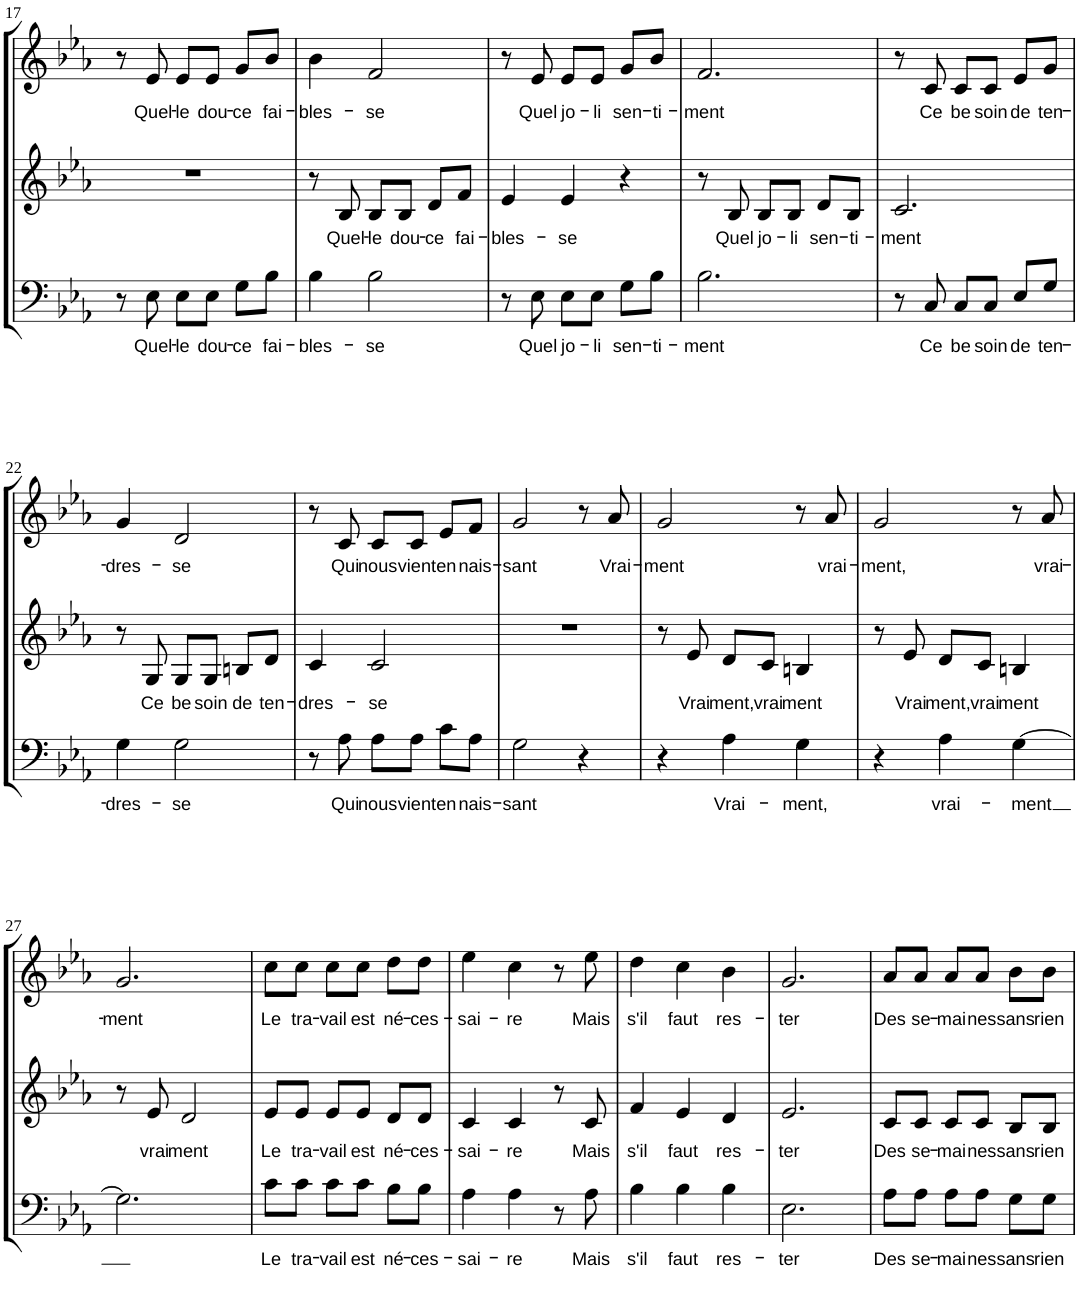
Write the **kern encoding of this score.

**kern	**text	**kern	**text	**kern	**text
*part3	*part3	*part2	*part2	*part1	*part1
*staff3	*staff3	*staff2	*staff2	*staff1	*staff1
*I"B.	*	*I"A.	*	*I"S.	*
!!LO:PB:g=z
*clefF4	*	*clefG2	*	*clefG2	*
*Trd12c21	*	*	*	*	*
*k[b-e-a-]	*	*k[b-e-a-]	*	*k[b-e-a-]	*
*c:	*	*c:	*	*c:	*
*M3/4	*	*M3/4	*	*M3/4	*
=17	=17	=17	=17	=17	=17
8r	.	2.r	.	8r	.
!	!LO:LY:b	!	!	!	!LO:LY:b
8E-\	Quel-	.	.	8e-/	Quel-
!	!LO:LY:b	!	!	!	!LO:LY:b
8E-\L	-le	.	.	8e-/L	-le
!	!LO:LY:b	!	!	!	!LO:LY:b
8E-\J	dou-	.	.	8e-/J	dou-
!	!LO:LY:b	!	!	!	!LO:LY:b
8G\L	-ce	.	.	8g/L	-ce
!	!LO:LY:b	!	!	!	!LO:LY:b
8B-\J	fai-	.	.	8b-/J	fai-
=18	=18	=18	=18	=18	=18
!	!LO:LY:b	!	!	!	!LO:LY:b
4B-\	-bles-	8r	.	4b-\	-bles-
!	!	!	!LO:LY:b	!	!
.	.	8B-/	Quel-	.	.
!	!LO:LY:b	!	!LO:LY:b	!	!LO:LY:b
2B-\	-se	8B-/L	-le	2f/	-se
!	!	!	!LO:LY:b	!	!
.	.	8B-/J	dou-	.	.
!	!	!	!LO:LY:b	!	!
.	.	8d/L	-ce	.	.
!	!	!	!LO:LY:b	!	!
.	.	8f/J	fai-	.	.
=19	=19	=19	=19	=19	=19
!	!	!	!LO:LY:b	!	!
8r	.	4e-/	-bles-	8r	.
!	!LO:LY:b	!	!	!	!LO:LY:b
8E-\	Quel	.	.	8e-/	Quel
!	!LO:LY:b	!	!LO:LY:b	!	!LO:LY:b
8E-\L	jo-	4e-/	-se	8e-/L	jo-
!	!LO:LY:b	!	!	!	!LO:LY:b
8E-\J	-li	.	.	8e-/J	-li
!	!LO:LY:b	!	!	!	!LO:LY:b
8G\L	sen-	4r	.	8g/L	sen-
!	!LO:LY:b	!	!	!	!LO:LY:b
8B-\J	-ti-	.	.	8b-/J	-ti-
=20	=20	=20	=20	=20	=20
!	!LO:LY:b	!	!	!	!LO:LY:b
2.B-\	-ment	8r	.	2.f/	-ment
!	!	!	!LO:LY:b	!	!
.	.	8B-/	Quel	.	.
!	!	!	!LO:LY:b	!	!
.	.	8B-/L	jo-	.	.
!	!	!	!LO:LY:b	!	!
.	.	8B-/J	-li	.	.
!	!	!	!LO:LY:b	!	!
.	.	8d/L	sen-	.	.
!	!	!	!LO:LY:b	!	!
.	.	8B-/J	-ti-	.	.
=21	=21	=21	=21	=21	=21
!	!	!	!LO:LY:b	!	!
8r	.	2.c/	-ment	8r	.
!	!LO:LY:b	!	!	!	!LO:LY:b
8C/	Ce	.	.	8c/	Ce
!	!LO:LY:b	!	!	!	!LO:LY:b
8C/L	be-	.	.	8c/L	be-
!	!LO:LY:b	!	!	!	!LO:LY:b
8C/J	-soin	.	.	8c/J	-soin
!	!LO:LY:b	!	!	!	!LO:LY:b
8E-/L	de	.	.	8e-/L	de
!	!LO:LY:b	!	!	!	!LO:LY:b
8G/J	ten-	.	.	8g/J	ten-
!!LO:LB:g=z
=22	=22	=22	=22	=22	=22
!	!LO:LY:b	!	!	!	!LO:LY:b
4G\	-dres-	8r	.	4g/	-dres-
!	!	!	!LO:LY:b	!	!
.	.	8G/	Ce	.	.
!	!LO:LY:b	!	!LO:LY:b	!	!LO:LY:b
2G\	-se	8G/L	be-	2d/	-se
!	!	!	!LO:LY:b	!	!
.	.	8G/J	-soin	.	.
!	!	!	!LO:LY:b	!	!
.	.	8Bn/L	de	.	.
!	!	!	!LO:LY:b	!	!
.	.	8d/J	ten-	.	.
=23	=23	=23	=23	=23	=23
!	!	!	!LO:LY:b	!	!
8r	.	4c/	-dres-	8r	.
!	!LO:LY:b	!	!	!	!LO:LY:b
8A-\	Qui	.	.	8c/	Qui
!	!LO:LY:b	!	!LO:LY:b	!	!LO:LY:b
8A-\L	nous	2c/	-se	8c/L	nous
!	!LO:LY:b	!	!	!	!LO:LY:b
8A-\J	vient	.	.	8c/J	vient
!	!LO:LY:b	!	!	!	!LO:LY:b
8c\L	en	.	.	8e-/L	en
!	!LO:LY:b	!	!	!	!LO:LY:b
8A-\J	nais-	.	.	8f/J	nais-
=24	=24	=24	=24	=24	=24
!	!LO:LY:b	!	!	!	!LO:LY:b
2G\	-sant	2.r	.	2g/	-sant
4r	.	.	.	8r	.
!	!	!	!	!	!LO:LY:b
.	.	.	.	8a-/	Vrai-
=25	=25	=25	=25	=25	=25
!	!	!	!	!	!LO:LY:b
4r	.	8r	.	2g/	-ment
!	!	!	!LO:LY:b	!	!
.	.	8e-/	Vrai-	.	.
!	!LO:LY:b	!	!LO:LY:b	!	!
4A-\	Vrai-	8d/L	-ment,	.	.
!	!	!	!LO:LY:b	!	!
.	.	8c/J	vrai-	.	.
!	!LO:LY:b	!	!LO:LY:b	!	!
4G\	-ment,	4Bn/	-ment	8r	.
!	!	!	!	!	!LO:LY:b
.	.	.	.	8a-/	vrai-
=26	=26	=26	=26	=26	=26
!	!	!	!	!	!LO:LY:b
4r	.	8r	.	2g/	-ment,
!	!	!	!LO:LY:b	!	!
.	.	8e-/	Vrai-	.	.
!	!LO:LY:b	!	!LO:LY:b	!	!
4A-\	vrai-	8d/L	-ment,	.	.
!	!	!	!LO:LY:b	!	!
.	.	8c/J	vrai-	.	.
!	!LO:LY:b	!	!LO:LY:b	!	!
[4G\	-ment	4Bn/	-ment	8r	.
!	!	!	!	!	!LO:LY:b
.	.	.	.	8a-/	vrai-
!!LO:LB:g=z
=27	=27	=27	=27	=27	=27
!	!	!	!	!	!LO:LY:b
2.G\]	.	8r	.	2.g/	-ment
!	!	!	!LO:LY:b	!	!
.	.	8e-/	vrai-	.	.
!	!	!	!LO:LY:b	!	!
.	.	2d/	-ment	.	.
=28	=28	=28	=28	=28	=28
!	!LO:LY:b	!	!LO:LY:b	!	!LO:LY:b
8c\L	Le	8e-/L	Le	8cc\L	Le
!	!LO:LY:b	!	!LO:LY:b	!	!LO:LY:b
8c\J	tra-	8e-/J	tra-	8cc\J	tra-
!	!LO:LY:b	!	!LO:LY:b	!	!LO:LY:b
8c\L	-vail	8e-/L	-vail	8cc\L	-vail
!	!LO:LY:b	!	!LO:LY:b	!	!LO:LY:b
8c\J	est	8e-/J	est	8cc\J	est
!	!LO:LY:b	!	!LO:LY:b	!	!LO:LY:b
8B-\L	né-	8d/L	né-	8dd\L	né-
!	!LO:LY:b	!	!LO:LY:b	!	!LO:LY:b
8B-\J	-ces-	8d/J	-ces-	8dd\J	-ces-
=29	=29	=29	=29	=29	=29
!	!LO:LY:b	!	!LO:LY:b	!	!LO:LY:b
4A-\	-sai-	4c/	-sai-	4ee-\	-sai-
!	!LO:LY:b	!	!LO:LY:b	!	!LO:LY:b
4A-\	-re	4c/	-re	4cc\	-re
8r	.	8r	.	8r	.
!	!LO:LY:b	!	!LO:LY:b	!	!LO:LY:b
8A-\	Mais	8c/	Mais	8ee-\	Mais
=30	=30	=30	=30	=30	=30
!	!LO:LY:b	!	!LO:LY:b	!	!LO:LY:b
4B-\	s'il	4f/	s'il	4dd\	s'il
!	!LO:LY:b	!	!LO:LY:b	!	!LO:LY:b
4B-\	faut	4e-/	faut	4cc\	faut
!	!LO:LY:b	!	!LO:LY:b	!	!LO:LY:b
4B-\	res-	4d/	res-	4b-\	res-
=31	=31	=31	=31	=31	=31
!	!LO:LY:b	!	!LO:LY:b	!	!LO:LY:b
2.E-\	-ter	2.e-/	-ter	2.g/	-ter
=32	=32	=32	=32	=32	=32
!	!LO:LY:b	!	!LO:LY:b	!	!LO:LY:b
8A-\L	Des	8c/L	Des	8a-/L	Des
!	!LO:LY:b	!	!LO:LY:b	!	!LO:LY:b
8A-\J	se-	8c/J	se-	8a-/J	se-
!	!LO:LY:b	!	!LO:LY:b	!	!LO:LY:b
8A-\L	-mai-	8c/L	-mai-	8a-/L	-mai-
!	!LO:LY:b	!	!LO:LY:b	!	!LO:LY:b
8A-\J	-nes	8c/J	-nes	8a-/J	-nes
!	!LO:LY:b	!	!LO:LY:b	!	!LO:LY:b
8G\L	sans	8B-/L	sans	8b-\L	sans
!	!LO:LY:b	!	!LO:LY:b	!	!LO:LY:b
8G\J	rien	8B-/J	rien	8b-\J	rien
=	=	=	=	=	=
*-	*-	*-	*-	*-	*-
